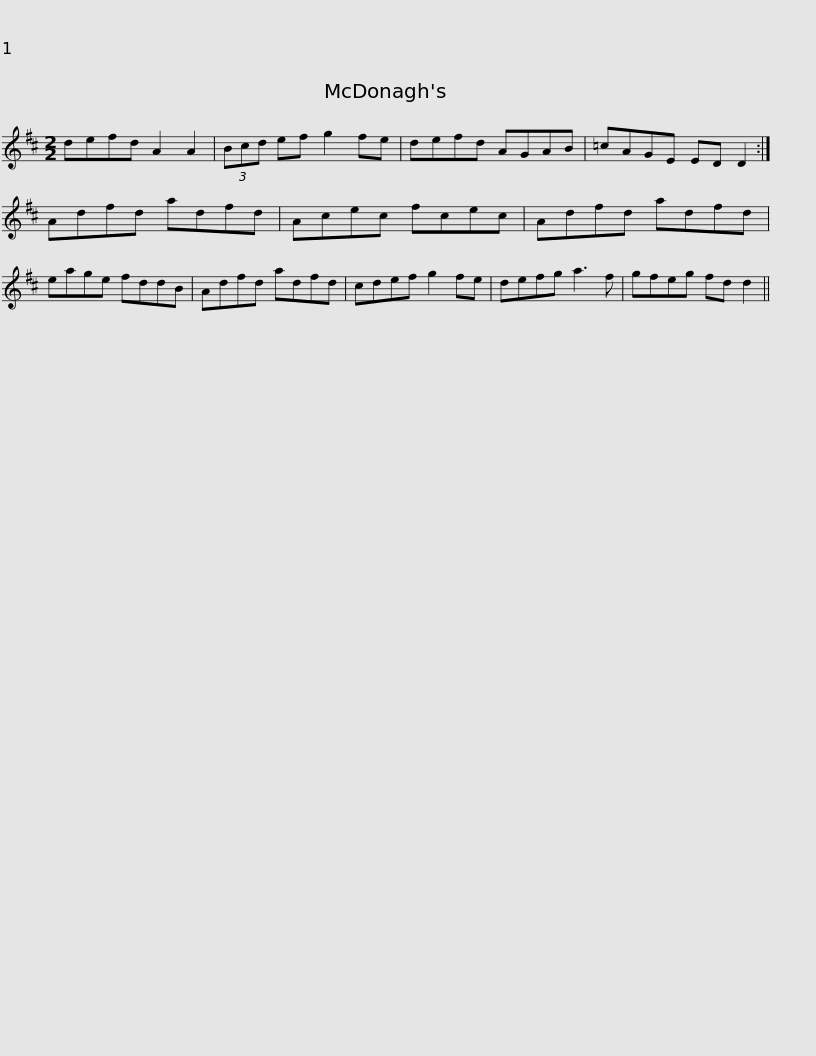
X:1
L:1/8
M:2/2
I:linebreak $
K:D
V:1 treble
V:1
 defd A2 A2 | (3Bcd ef g2 fe | defd AGAB | =cAGE ED D2 :| Adfd adfd |$ %5
 Acec fcec | Adfd adfd | eage fddB | Adfd adfd | cdef g2 fe | %10
 defg a3 f |$ gfeg fd d2 || %12
